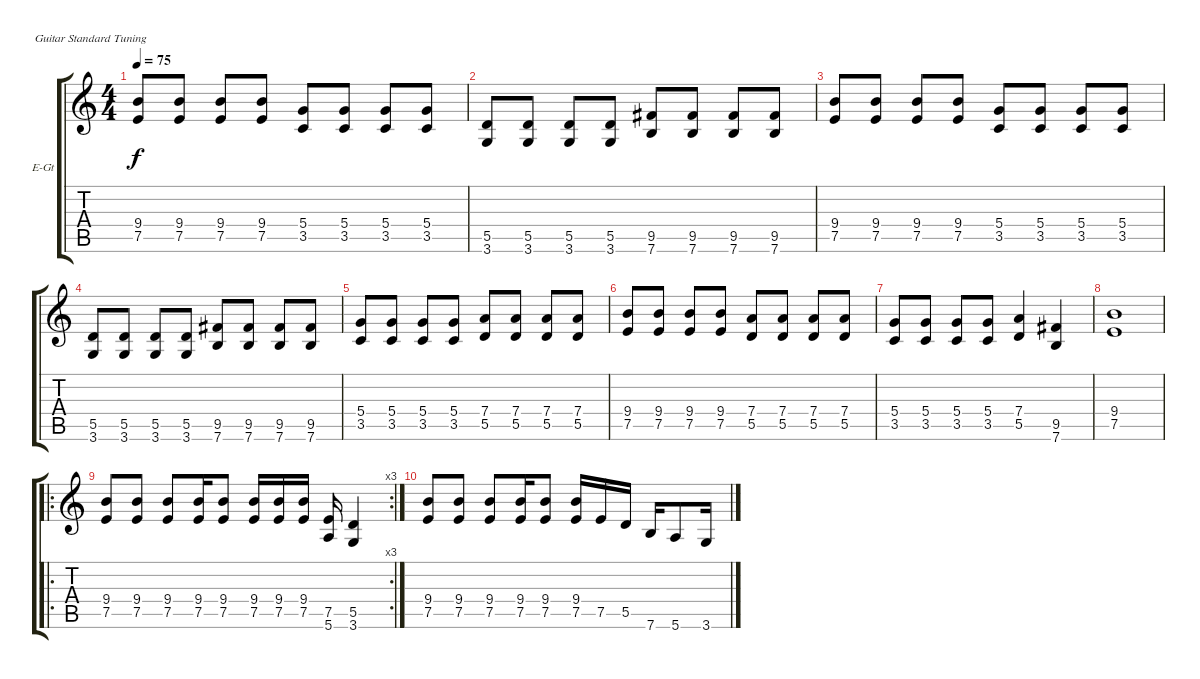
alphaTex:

\bracketExtendMode groupsimilarinstruments
\firstSystemTrackNameOrientation horizontal
\otherSystemsTrackNameOrientation horizontal
\track ("Electric Guitar 2" "E-Gt") {instrument distortionguitar}
\staff {score tabs}
\tuning (E4 B3 G3 D3 A2 E2)
\ts (4 4)
\tempo 75
\clef g2
\ks c
(7.5 9.4).8{dy f} (7.5 9.4).8 (7.5 9.4).8 (7.5 9.4).8 (3.5 5.4).8 (3.5 5.4).8 (3.5 5.4).8 (3.5 5.4).8 |
(3.6 5.5).8 (3.6 5.5).8 (3.6 5.5).8 (3.6 5.5).8 (7.6 9.5).8 (7.6 9.5).8 (7.6 9.5).8 (7.6 9.5).8 |
(7.5 9.4).8 (7.5 9.4).8 (7.5 9.4).8 (7.5 9.4).8 (3.5 5.4).8 (3.5 5.4).8 (3.5 5.4).8 (3.5 5.4).8 |
(3.6 5.5).8 (3.6 5.5).8 (3.6 5.5).8 (3.6 5.5).8 (7.6 9.5).8 (7.6 9.5).8 (7.6 9.5).8 (7.6 9.5).8 |
(3.5 5.4).8 (3.5 5.4).8 (3.5 5.4).8 (3.5 5.4).8 (5.5 7.4).8 (5.5 7.4).8 (5.5 7.4).8 (5.5 7.4).8 |
(7.5 9.4).8 (7.5 9.4).8 (7.5 9.4).8 (7.5 9.4).8 (5.5 7.4).8 (5.5 7.4).8 (5.5 7.4).8 (5.5 7.4).8 |
(3.5 5.4).8 (3.5 5.4).8 (3.5 5.4).8 (3.5 5.4).8 (5.5 7.4).4 (7.6 9.5).4 |
(7.5 9.4).1 |
\ro
\rc 3
(7.5 9.4).8 (7.5 9.4).8 (7.5 9.4).8 (7.5 9.4).16 (7.5 9.4).8 (7.5 9.4).16 (7.5 9.4).16 (7.5 9.4).16 (5.6 7.5).16 (3.6 5.5).4 |
(7.5 9.4).8 (7.5 9.4).8 (7.5 9.4).8 (7.5 9.4).16 (7.5 9.4).8 (7.5 9.4).16 7.5.16 5.5.16 7.6.16 5.6.8 3.6.16
